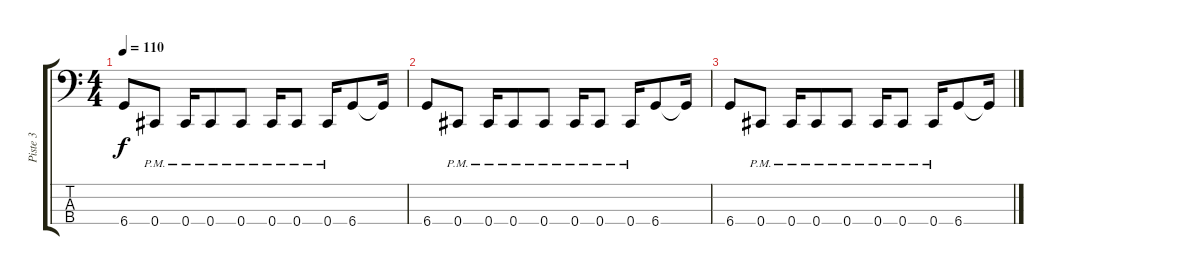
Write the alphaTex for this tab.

\track ("Piste 3" "Piste 3") {instrument electricbassfinger}
\staff {score tabs}
\tuning (Gb2 Db2 Ab1 Db1) {hide}
\ts (4 4)
\tempo 110
\clef f4
\ks c
6.4.8{dy f} 0.4{pm}.8 0.4{pm}.16 0.4{pm}.8 0.4{pm}.8 0.4{pm}.16 0.4{pm}.8 0.4{pm}.16 6.4.8 6.4{t}.16 |
6.4.8 0.4{pm}.8 0.4{pm}.16 0.4{pm}.8 0.4{pm}.8 0.4{pm}.16 0.4{pm}.8 0.4{pm}.16 6.4.8 6.4{t}.16 |
6.4.8 0.4{pm}.8 0.4{pm}.16 0.4{pm}.8 0.4{pm}.8 0.4{pm}.16 0.4{pm}.8 0.4{pm}.16 6.4.8 6.4{t}.16
